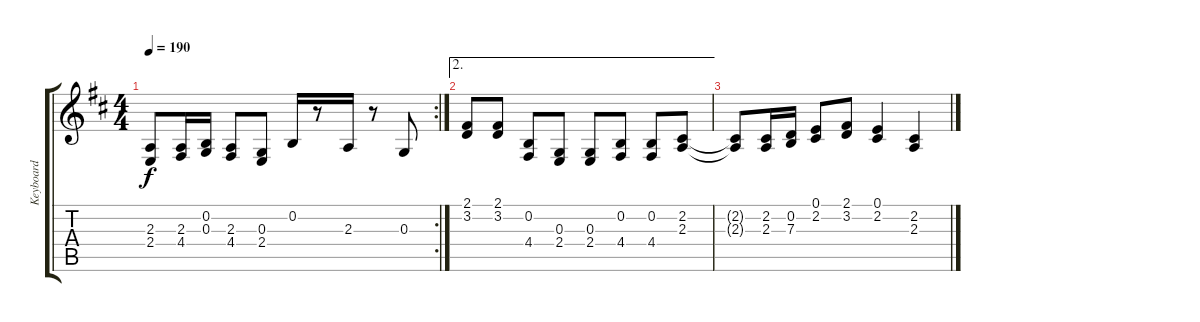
\track ("Keyboard" "Keyboard") {instrument electricgrandpiano}
\staff {score tabs}
\tuning (E4 B3 G3 D3 A2 E2) {hide}
\rc 2
\ts (4 4)
\tempo 190
\clef g2
\ks d
(2.3{t} 2.4{t}).8{dy f} (2.3 4.4).16 (0.2 0.3).16 (2.3 4.4).8 (0.3 2.4).8 0.2.16 r.8 2.3.16 r.8 0.3.8 |
\ae 2
(2.1{t} 3.2).8 (2.1 3.2).8 (0.2 4.4).8 (0.3 2.4).8 (0.3 2.4).8 (0.2 4.4).8 (0.2 4.4).8 (2.2 2.3).8 |
(2.2{t} 2.3{t}).8 (2.2 2.3).16 (0.2 7.3).16 (0.1 2.2).8 (2.1 3.2).8 (0.1 2.2).4 (2.2 2.3).4
